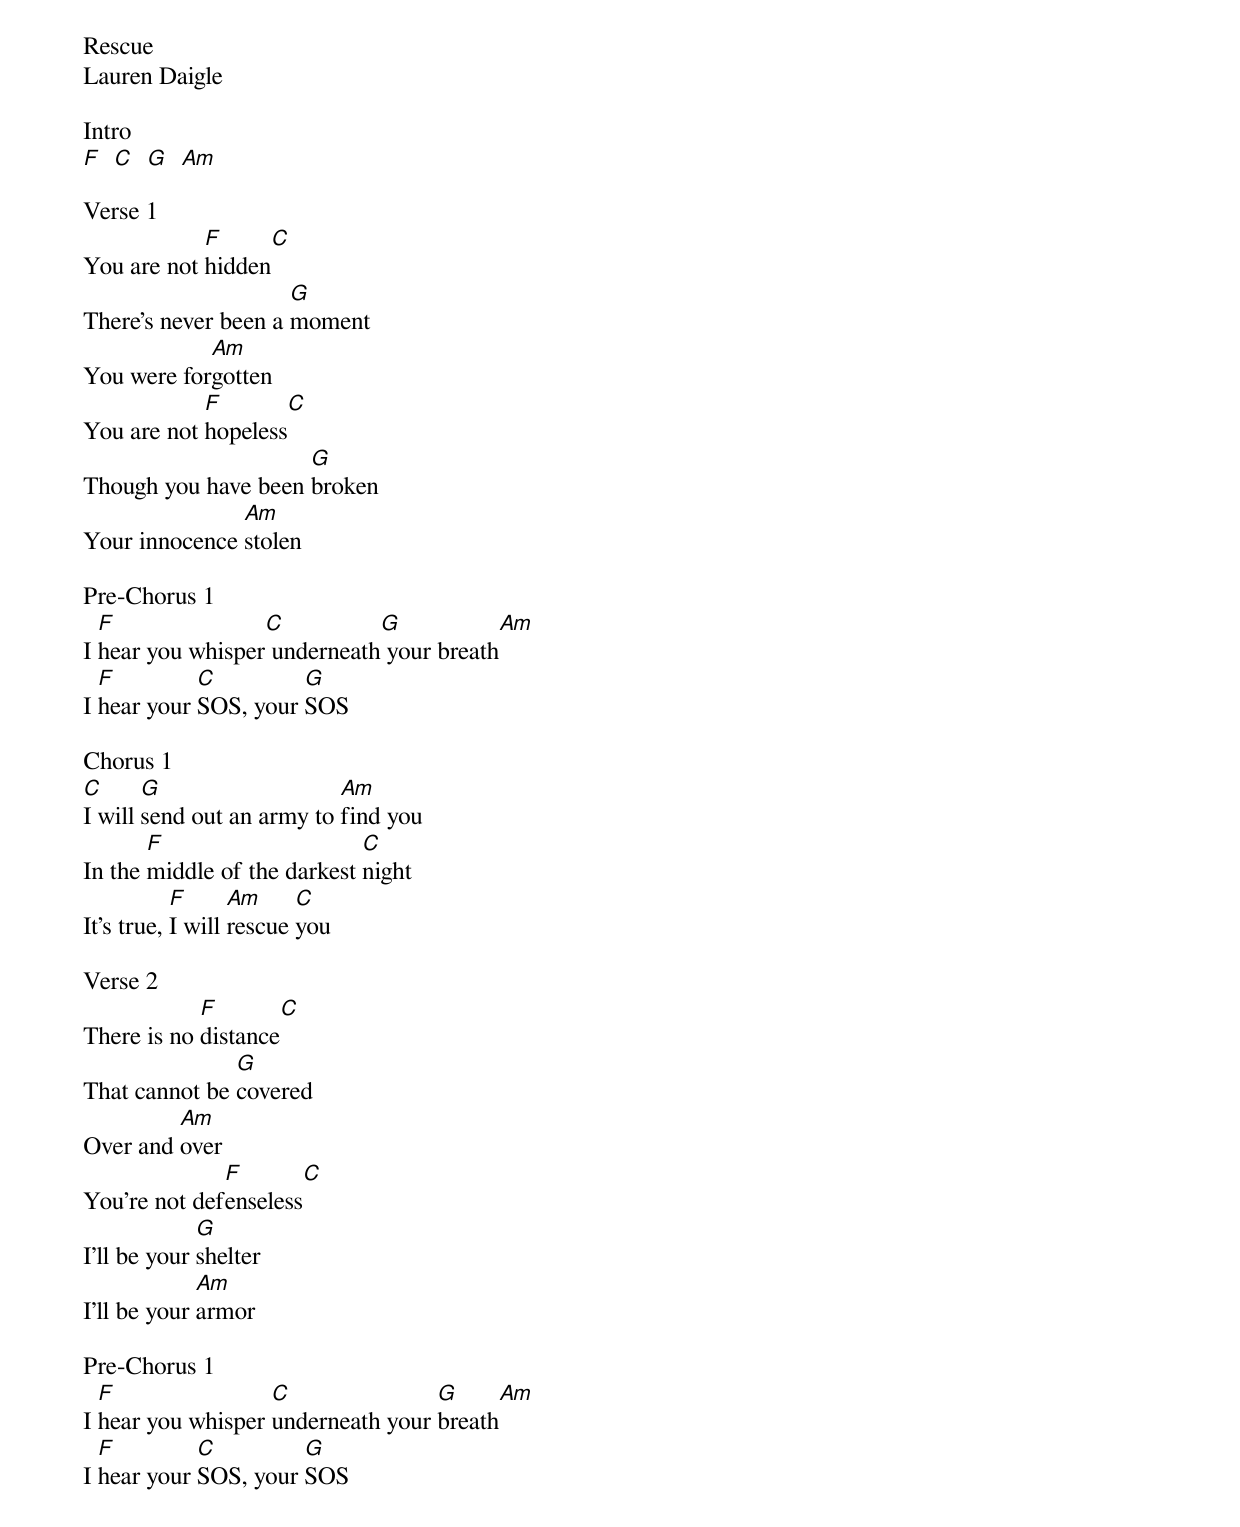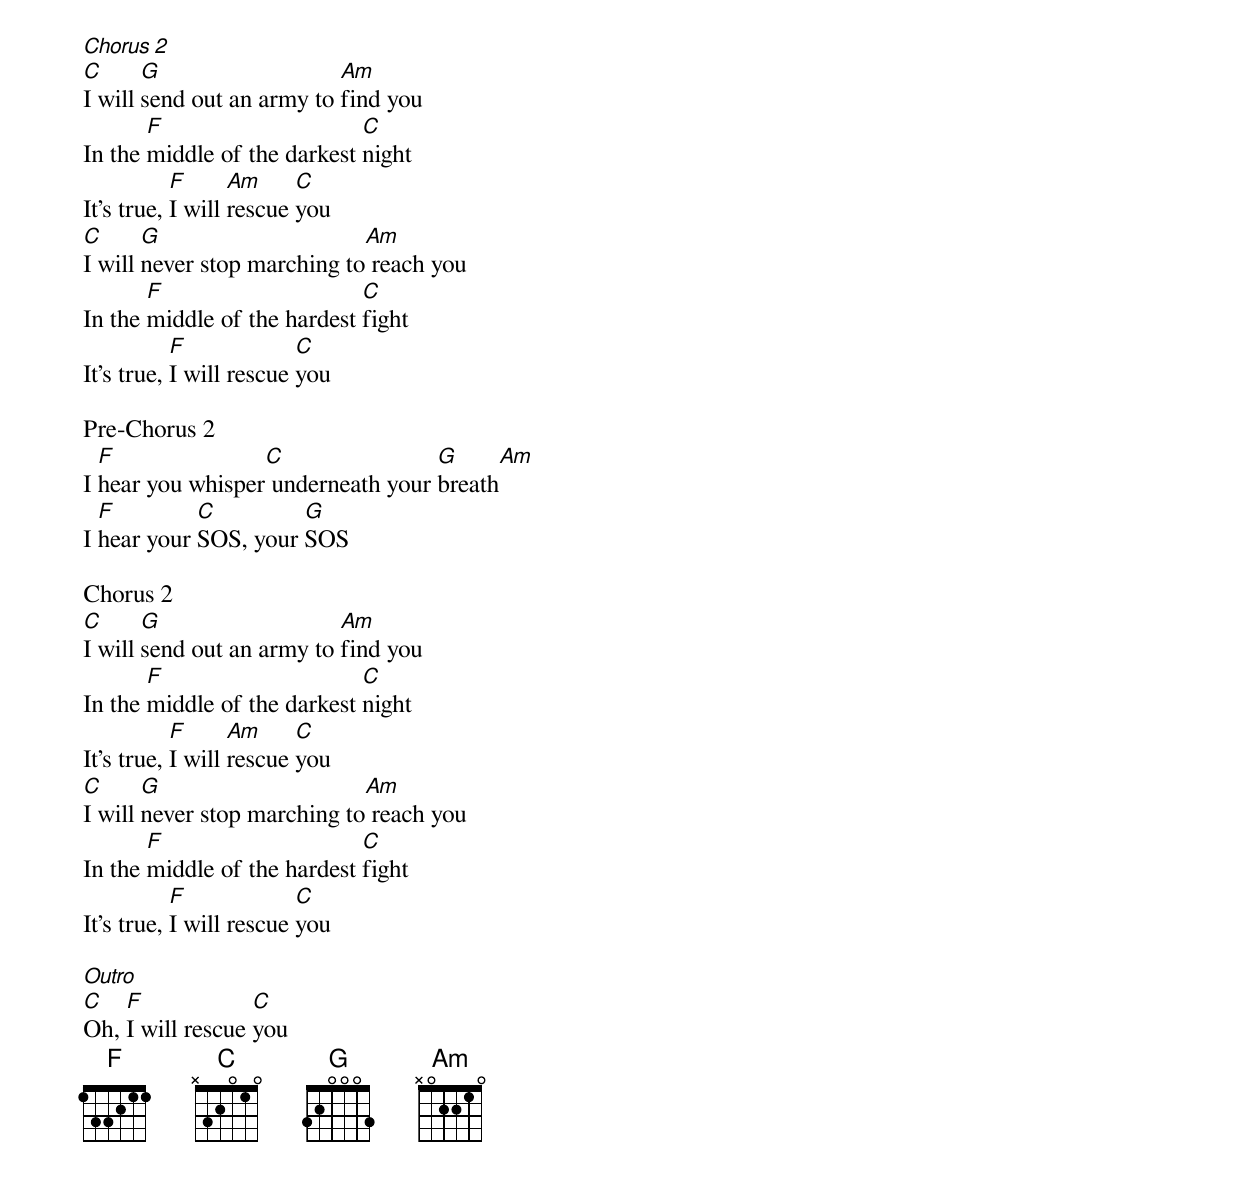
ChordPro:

Rescue
Lauren Daigle

Intro
[F]  [C]  [G]  [Am]

Verse 1
You are not [F]hidden[C]
There's never been a [G]moment
You were for[Am]gotten
You are not [F]hopeless[C]
Though you have been [G]broken
Your innocence [Am]stolen

Pre-Chorus 1
I [F]hear you whisper[C] underneath[G] your breath[Am]
I [F]hear your [C]SOS, your [G]SOS

Chorus 1
[C]I will [G]send out an army to [Am]find you
In the [F]middle of the darkest [C]night
It's true, [F]I will [Am]rescue [C]you

Verse 2
There is no [F]distance[C]
That cannot be [G]covered
Over and [Am]over
You're not def[F]enseless[C]
I'll be your [G]shelter
I'll be your [Am]armor

Pre-Chorus 1
I [F]hear you whisper [C]underneath your [G]breath[Am]
I [F]hear your [C]SOS, your [G]SOS

[Chorus 2]
[C]I will [G]send out an army to [Am]find you
In the [F]middle of the darkest [C]night
It's true, [F]I will [Am]rescue [C]you
[C]I will [G]never stop marching to[Am] reach you
In the [F]middle of the hardest [C]fight
It's true, [F]I will rescue [C]you

Pre-Chorus 2
I [F]hear you whisper[C] underneath your [G]breath[Am]
I [F]hear your [C]SOS, your [G]SOS

Chorus 2
[C]I will [G]send out an army to [Am]find you
In the [F]middle of the darkest [C]night
It's true, [F]I will [Am]rescue [C]you
[C]I will [G]never stop marching to[Am] reach you
In the [F]middle of the hardest [C]fight
It's true, [F]I will rescue [C]you

[Outro]
[C]Oh, [F]I will rescue [C]you
